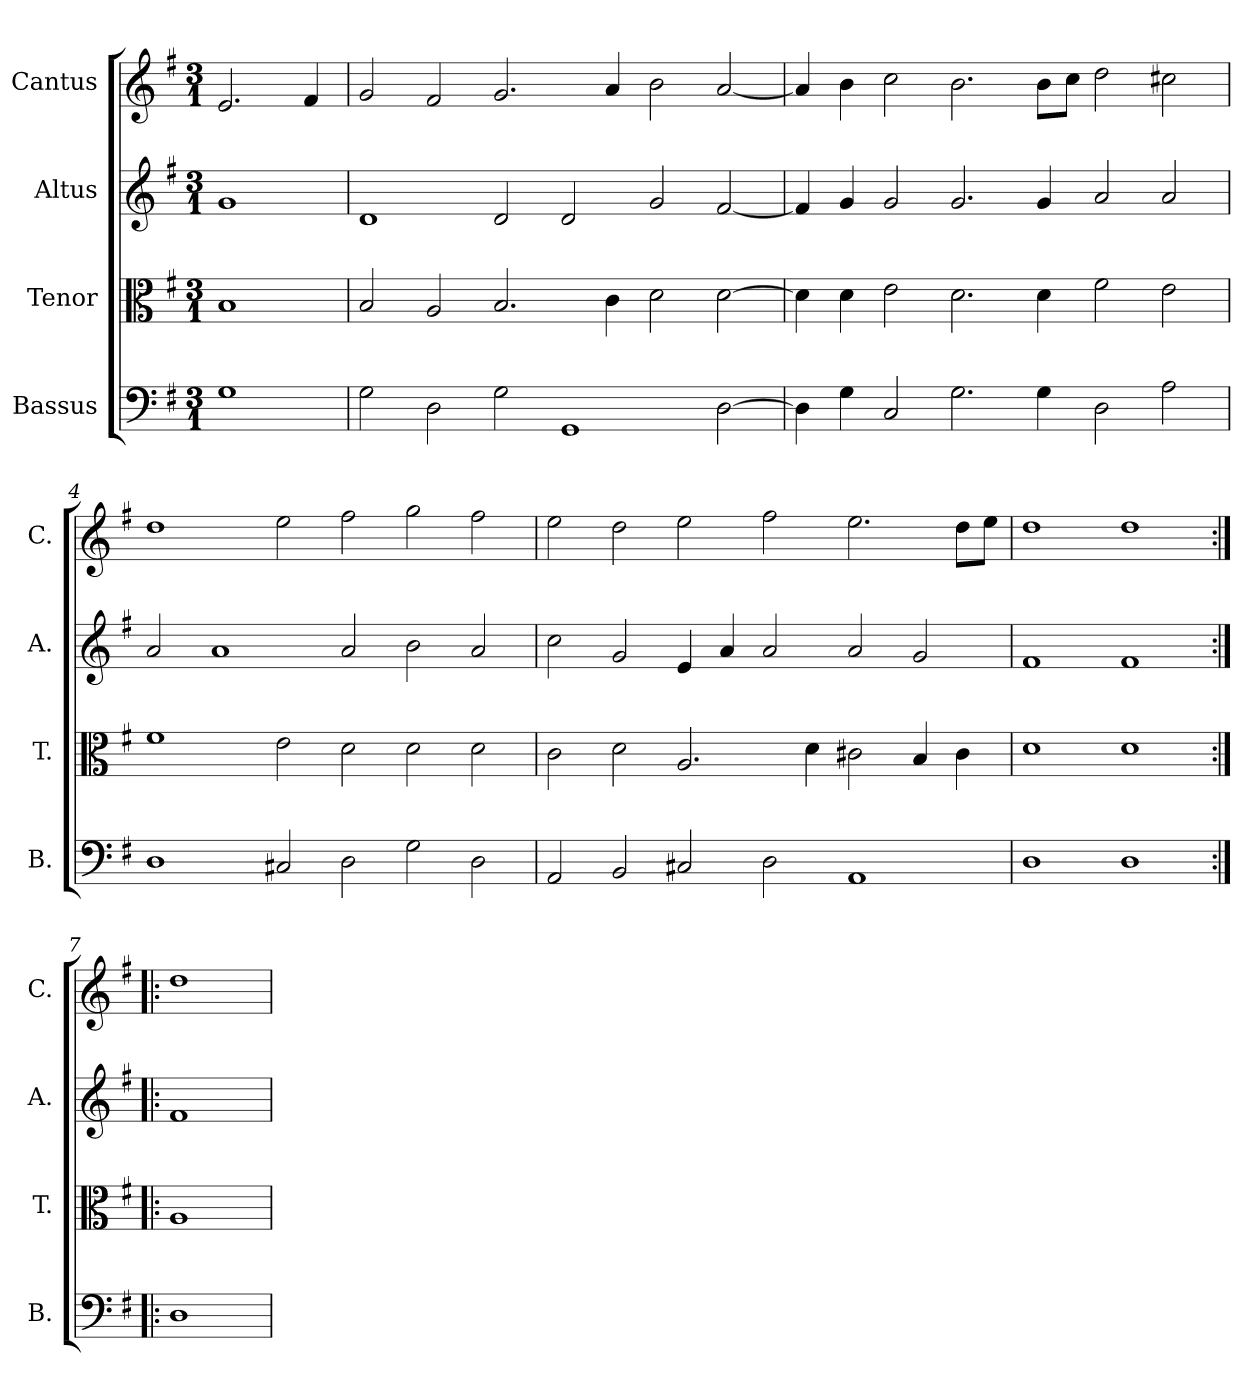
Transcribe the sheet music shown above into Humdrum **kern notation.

**kern	**kern	**kern	**kern
*part4	*part3	*part2	*part1
*staff4	*staff3	*staff2	*staff1
*I"Bassus	*I"Tenor	*I"Altus	*I"Cantus
*I'B.	*I'T.	*I'A.	*I'C.
*clefF4	*clefC3	*clefG2	*clefG2
*k[f#]	*k[f#]	*k[f#]	*k[f#]
*G:	*G:	*G:	*G:
*M3/1	*M3/1	*M3/1	*M3/1
=1	=1	=1	=1
1G\	1B/	1g/	2.e/
.	.	.	4f#/
=2	=2	=2	=2
2G\	2B/	1d/	2g/
2D\	2A/	.	2f#/
2G\	2.B/	2d/	2.g/
1GG/	.	2d/	.
.	4c\	.	4a/
.	2d\	2g/	2b\
[2D\	[2d\	[2f#/	[2a/
=3	=3	=3	=3
4D\]	4d\]	4f#/]	4a/]
4G\	4d\	4g/	4b\
2C/	2e\	2g/	2cc\
2.G\	2.d\	2.g/	2.b\
4G\	4d\	4g/	8b\L
.	.	.	8cc\J
2D\	2f#\	2a/	2dd\
2A\	2e\	2a/	2cc#X\
=4	=4	=4	=4
1D\	1f#\	2a/	1dd\
.	.	1a/	.
2C#X/	2e\	.	2ee\
2D\	2d\	2a/	2ff#\
2G\	2d\	2b\	2gg\
2D\	2d\	2a/	2ff#\
=5	=5	=5	=5
2AA/	2c\	2cc\	2ee\
2BB/	2d\	2g/	2dd\
2C#X/	2.A/	4e/	2ee\
.	.	4a/	.
2D\	.	2a/	2ff#\
.	4d\	.	.
1AA/	2c#X\	2a/	2.ee\
.	4B/	2g/	.
.	4c#\	.	8dd\L
.	.	.	8ee\J
!!LO:LB:g=z
=6	=6	=6	=6
1D\	1d\	1f#/	1dd\
1D\	1d\	1f#/	1dd\
=7:|!|:	=7:|!|:	=7:|!|:	=7:|!|:
1D\	1A/	1f#/	1dd\
=	=	=	=
*-	*-	*-	*-
